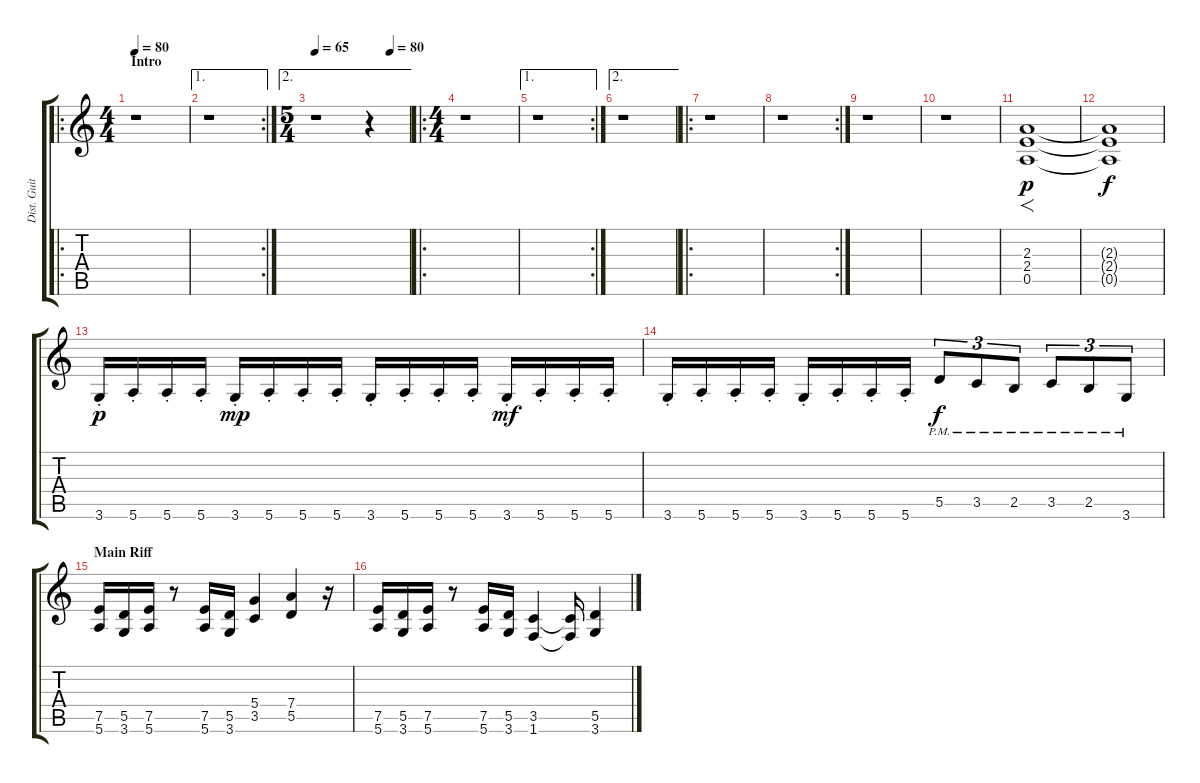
\track ("Dist. Guitar" "Dist. Guit") {instrument overdrivenguitar}
\staff {score tabs}
\tuning (E4 B3 G3 D3 A2 E2) {hide}
\ro
\ts (4 4)
\section ("" "Intro")
\tempo 80
\clef g2
\ks c
r.1{dy p instrument overdrivenguitar} |
\ae 1
\rc 2
r.1 |
\ae 2
\ts (5 4)
\tempo 65
\tempo (80 0.8)
r.1 r.4 |
\ro
\ts (4 4)
r.1 |
\ae 1
\rc 2
r.1 |
\ae 2
r.1 |
\ro
r.1 |
\rc 2
r.1 |
r.1 |
r.1 |
(2.3 2.4 0.5).1{f} |
(2.3{t} 2.4{t} 0.5{t}).1{dy f} |
3.6{st}.16{dy p} 5.6{st}.16 5.6{st}.16 5.6{st}.16 3.6{st}.16{dy mp} 5.6{st}.16 5.6{st}.16 5.6{st}.16 3.6{st}.16 5.6{st}.16 5.6{st}.16 5.6{st}.16 3.6{st}.16{dy mf} 5.6{st}.16 5.6{st}.16 5.6{st}.16 |
3.6{st}.16 5.6{st}.16 5.6{st}.16 5.6{st}.16 3.6{st}.16 5.6{st}.16 5.6{st}.16 5.6{st}.16 5.5{pm}.8{tu (3 2) dy f} 3.5{pm}.8{tu (3 2)} 2.5{pm}.8{tu (3 2)} 3.5{pm}.8{tu (3 2)} 2.5{pm}.8{tu (3 2)} 3.6{pm}.8{tu (3 2)} |
\section ("" "Main Riff")
(7.5 5.6).16 (5.5 3.6).16 (7.5 5.6).16 r.8 (7.5 5.6).16 (5.5 3.6).16 (5.4 3.5).4 (7.4 5.5).4 r.16 |
(7.5 5.6).16 (5.5 3.6).16 (7.5 5.6).16 r.8 (7.5 5.6).16 (5.5 3.6).16 (3.5 1.6).4 (3.5{t} 1.6{t}).16 (5.5 3.6).4
